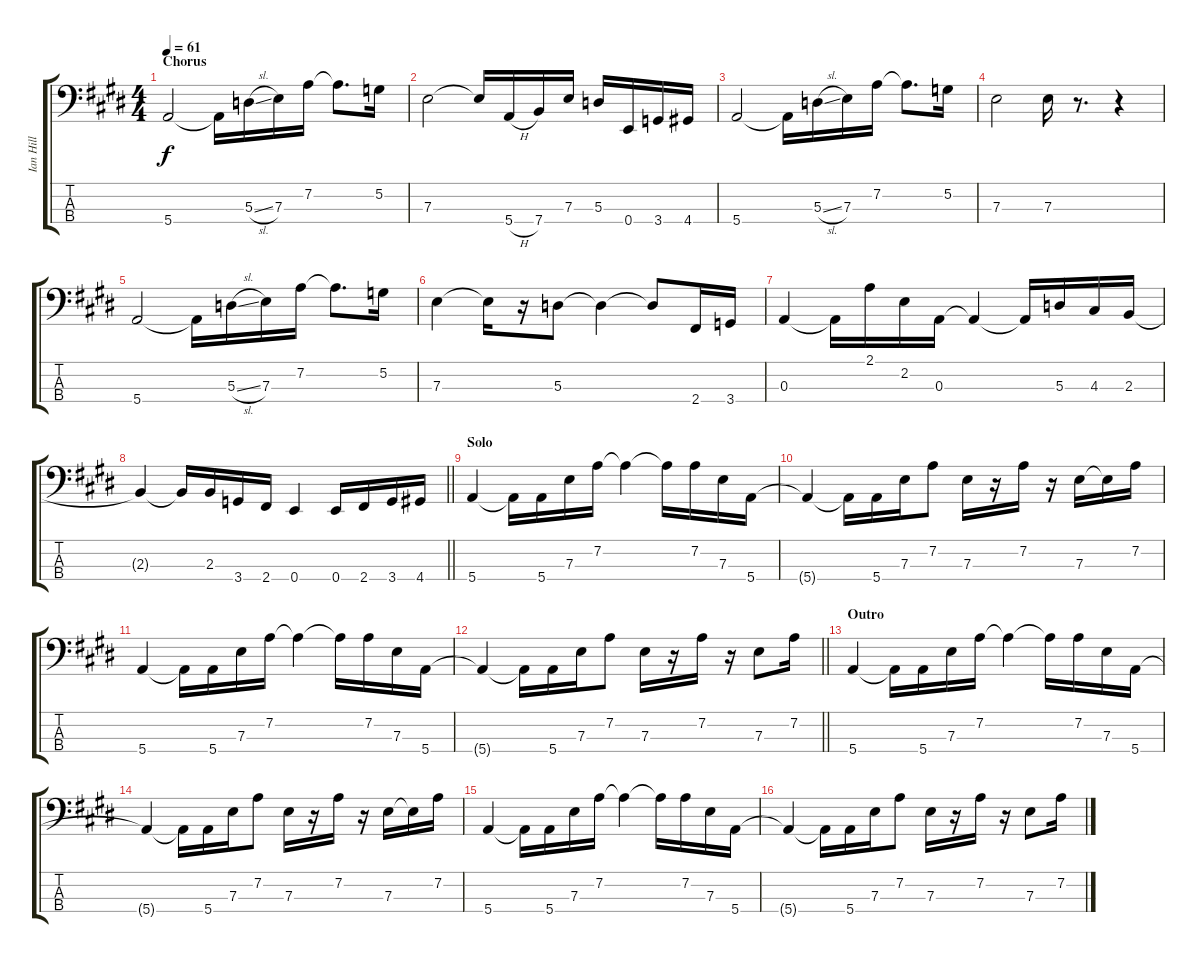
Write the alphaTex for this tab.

\track ("Ian Hill" "Ian Hill") {instrument electricbassfinger}
\staff {score tabs}
\tuning (G2 D2 A1 E1) {hide}
\ts (4 4)
\section ("" "Chorus")
\tempo 61
\clef f4
\ks e
5.4.2{dy f} 5.4{t}.16 5.3{sl}.16 7.3.16 7.2.16 7.2{t}.8{d} 5.2.16 |
7.3.2 7.3{t}.16 5.4{h}.16 7.4.16 7.3.16 5.3.16 0.4.16 3.4.16 4.4.16 |
5.4.2 5.4{t}.16 5.3{sl}.16 7.3.16 7.2.16 7.2{t}.8{d} 5.2.16 |
7.3.2 7.3.16 r.8{d} r.4 |
5.4.2 5.4{t}.16 5.3{sl}.16 7.3.16 7.2.16 7.2{t}.8{d} 5.2.16 |
7.3.4 7.3{t}.16 r.16 5.3.8 5.3{t}.4 5.3{t}.8 2.4.16 3.4.16 |
0.3.4 0.3{t}.16 2.1.16 2.2.16 0.3.16 0.3{t}.4 0.3{t}.16 5.3.16 4.3.16 2.3.16 |
\barLineRight lightlight
2.3{t}.4 2.3{t}.16 2.3.16 3.4.16 2.4.16 0.4.4 0.4.16 2.4.16 3.4.16 4.4.16 |
\section ("" "Solo")
5.4.4 5.4{t}.16 5.4.16 7.3.16 7.2.16 7.2{t}.4 7.2{t}.16 7.2.16 7.3.16 5.4.16 |
5.4{t}.4 5.4{t}.16 5.4.16 7.3.16 7.2.8 7.3.16 r.16 7.2.16 r.16 7.3.16 7.3{t}.16 7.2.16 |
5.4.4 5.4{t}.16 5.4.16 7.3.16 7.2.16 7.2{t}.4 7.2{t}.16 7.2.16 7.3.16 5.4.16 |
\barLineRight lightlight
5.4{t}.4 5.4{t}.16 5.4.16 7.3.16 7.2.8 7.3.16 r.16 7.2.16 r.16 7.3.8 7.2.16 |
\section ("" "Outro")
5.4.4 5.4{t}.16 5.4.16 7.3.16 7.2.16 7.2{t}.4 7.2{t}.16 7.2.16 7.3.16 5.4.16 |
5.4{t}.4 5.4{t}.16 5.4.16 7.3.16 7.2.8 7.3.16 r.16 7.2.16 r.16 7.3.16 7.3{t}.16 7.2.16 |
5.4.4 5.4{t}.16 5.4.16 7.3.16 7.2.16 7.2{t}.4 7.2{t}.16 7.2.16 7.3.16 5.4.16 |
5.4{t}.4 5.4{t}.16 5.4.16 7.3.16 7.2.8 7.3.16 r.16 7.2.16 r.16 7.3.8 7.2.16
